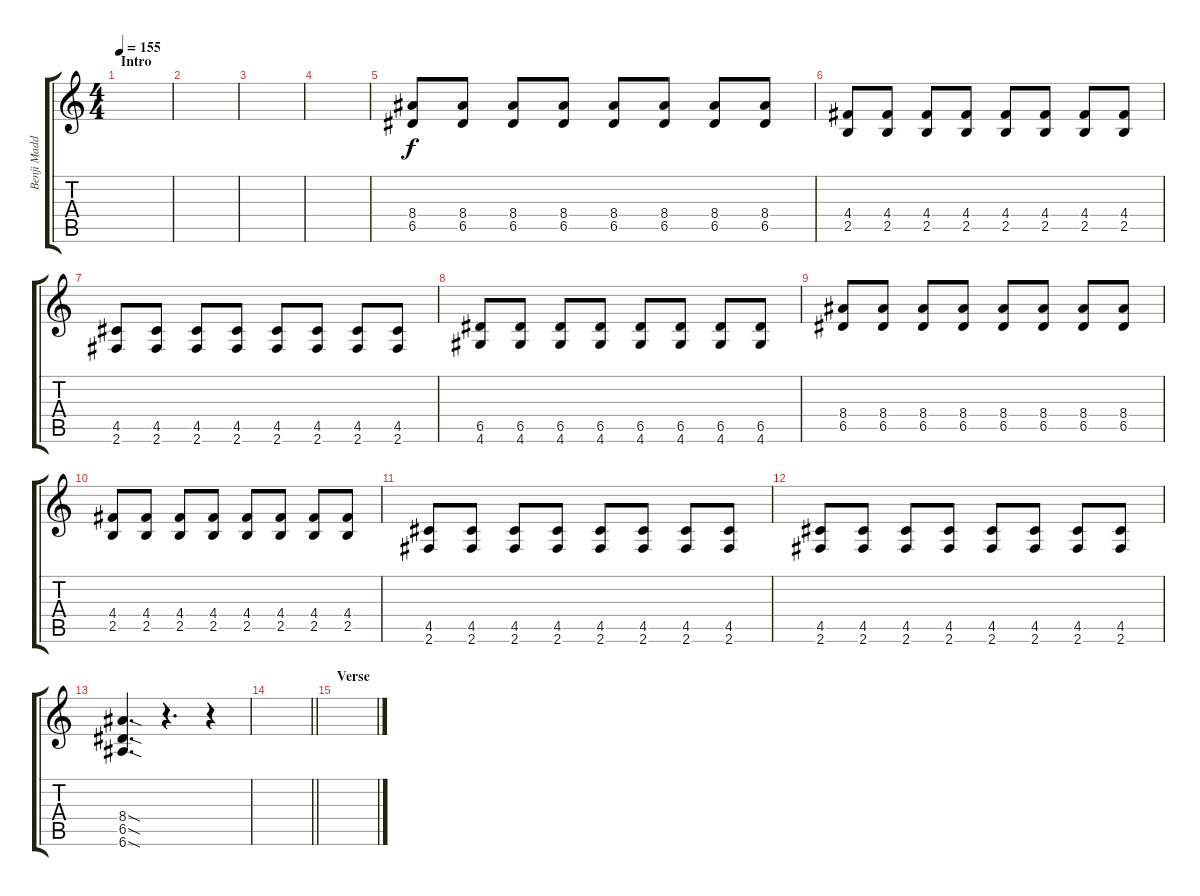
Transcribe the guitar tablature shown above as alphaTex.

\track ("Benji Madden [Rhythm Guitar]" "Benji Madd") {instrument distortionguitar}
\staff {score tabs}
\tuning (E4 B3 G3 D3 A2 E2) {hide}
\ts (4 4)
\section ("" "Intro")
\tempo 155
\clef g2
\ks c
|
|
|
|
(8.4 6.5).8 (8.4 6.5).8 (8.4 6.5).8 (8.4 6.5).8 (8.4 6.5).8 (8.4 6.5).8 (8.4 6.5).8 (8.4 6.5).8 |
(4.4 2.5).8 (4.4 2.5).8 (4.4 2.5).8 (4.4 2.5).8 (4.4 2.5).8 (4.4 2.5).8 (4.4 2.5).8 (4.4 2.5).8 |
(4.5 2.6).8 (4.5 2.6).8 (4.5 2.6).8 (4.5 2.6).8 (4.5 2.6).8 (4.5 2.6).8 (4.5 2.6).8 (4.5 2.6).8 |
(6.5 4.6).8 (6.5 4.6).8 (6.5 4.6).8 (6.5 4.6).8 (6.5 4.6).8 (6.5 4.6).8 (6.5 4.6).8 (6.5 4.6).8 |
(8.4 6.5).8 (8.4 6.5).8 (8.4 6.5).8 (8.4 6.5).8 (8.4 6.5).8 (8.4 6.5).8 (8.4 6.5).8 (8.4 6.5).8 |
(4.4 2.5).8 (4.4 2.5).8 (4.4 2.5).8 (4.4 2.5).8 (4.4 2.5).8 (4.4 2.5).8 (4.4 2.5).8 (4.4 2.5).8 |
(4.5 2.6).8 (4.5 2.6).8 (4.5 2.6).8 (4.5 2.6).8 (4.5 2.6).8 (4.5 2.6).8 (4.5 2.6).8 (4.5 2.6).8 |
(4.5 2.6).8 (4.5 2.6).8 (4.5 2.6).8 (4.5 2.6).8 (4.5 2.6).8 (4.5 2.6).8 (4.5 2.6).8 (4.5 2.6).8 |
(8.4{sod} 6.5{sod} 6.6{sod}).4{d} r.4{d} r.4 |
\barLineRight lightlight
|
\section ("" "Verse")
